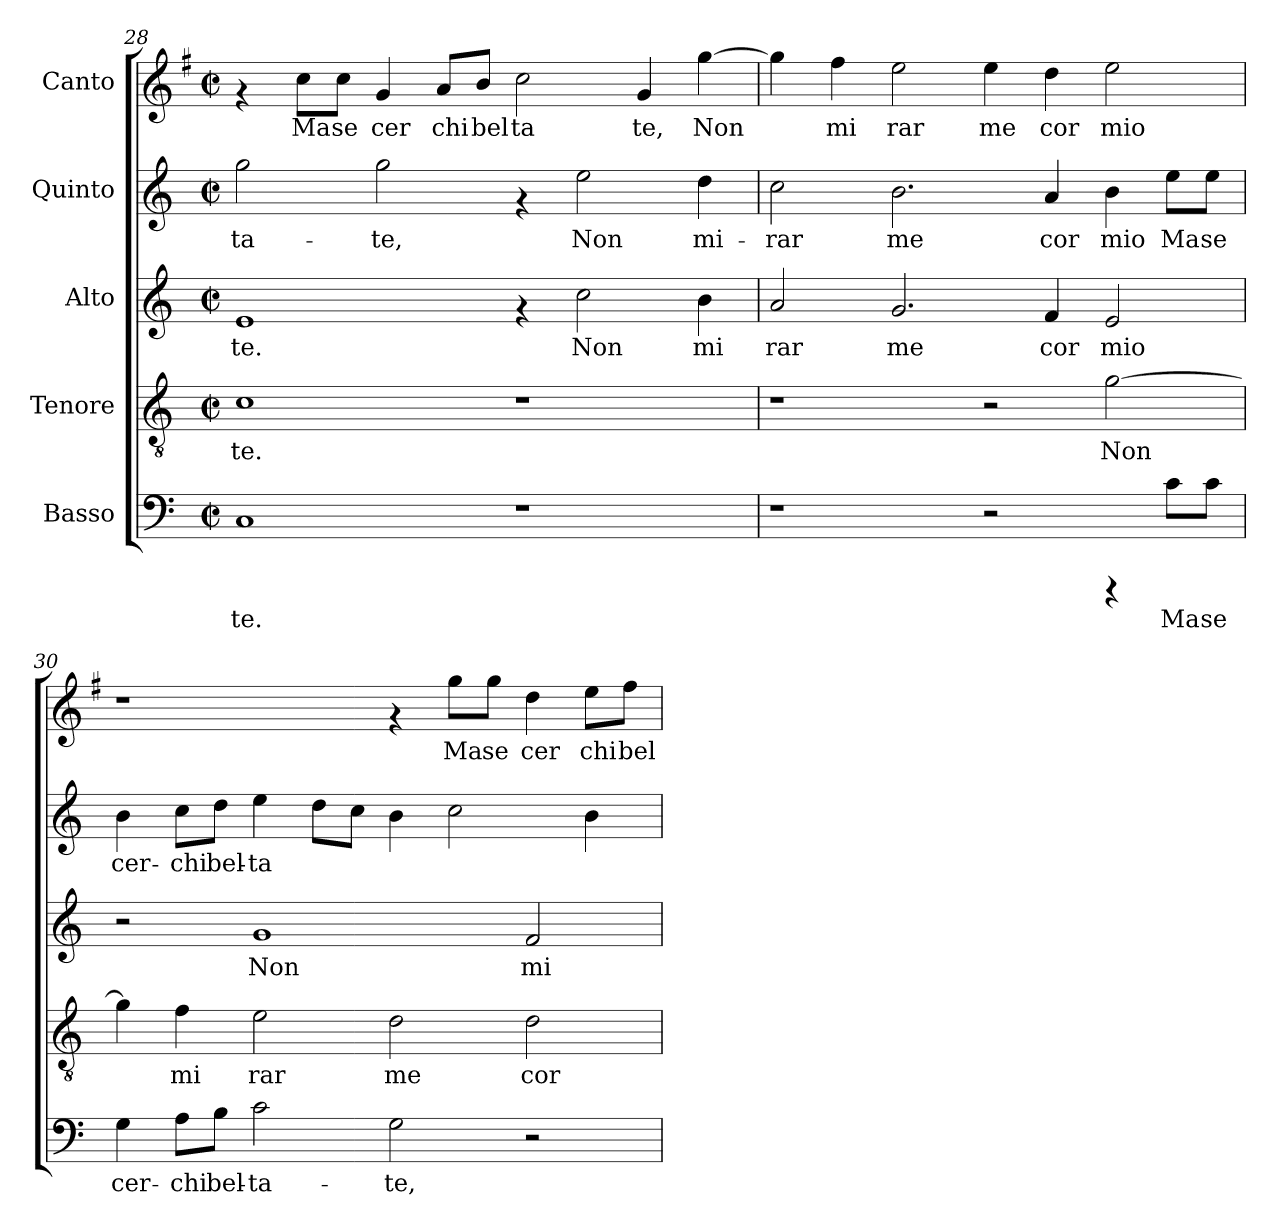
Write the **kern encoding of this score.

**kern	**text	**kern	**text	**kern	**text	**kern	**text	**kern	**text
*part5	*part5	*part4	*part4	*part3	*part3	*part2	*part2	*part1	*part1
*staff5	*staff5	*staff4	*staff4	*staff3	*staff3	*staff2	*staff2	*staff1	*staff1
*I"Basso	*	*I"Tenore	*	*I"Alto	*	*I"Quinto	*	*I"Canto	*
*clefF4	*	*clefGv2	*	*clefG2	*	*clefG2	*	*clefG2	*
*	*	*	*	*	*	*	*	*ITrd-3c-5	*
*k[]	*	*k[]	*	*k[]	*	*k[]	*	*k[]	*
*C:	*	*C:	*	*C:	*	*C:	*	*C:	*
*M2/2	*	*M2/2	*	*M2/2	*	*M2/2	*	*M2/2	*
*met(c|)	*	*met(c|)	*	*met(c|)	*	*met(c|)	*	*met(c|)	*
=28	=28	=28	=28	=28	=28	=28	=28	=28	=28
!	!LO:LY:b:cj	!	!LO:LY:b:cj	!	!LO:LY:b:cj	!	!LO:LY:b:cj	!	!
1C	-te.	1c	te.	1e	te.	2gg\	-ta-	4rf	.
!	!	!	!	!	!	!	!	!	!LO:LY:b:cj
.	.	.	.	.	.	.	.	8ff\L	Ma
!	!	!	!	!	!	!	!	!	!LO:LY:b:cj
.	.	.	.	.	.	.	.	8ff\J	se
!	!	!	!	!	!	!	!LO:LY:b:cj	!	!LO:LY:b:cj
.	.	.	.	.	.	2gg\	-te,	4cc/	cer
!	!	!	!	!	!	!	!	!	!LO:LY:b:cj
.	.	.	.	.	.	.	.	8dd/L	chi
!	!	!	!	!	!	!	!	!	!LO:LY:b:cj
.	.	.	.	.	.	.	.	8ee/J	bel
!	!	!	!	!	!	!	!	!	!LO:LY:b:cj
1r	.	1r	.	4rf	.	4rf	.	2ff\	ta
!	!	!	!	!	!LO:LY:b:cj	!	!LO:LY:b:cj	!	!
.	.	.	.	2cc\	Non	2ee\	Non	.	.
!	!	!	!	!	!	!	!	!	!LO:LY:b:cj
.	.	.	.	.	.	.	.	4cc/	te,
!	!	!	!	!	!LO:LY:b:cj	!	!LO:LY:b:cj	!	!LO:LY:b:cj
.	.	.	.	4b\	mi	4dd\	mi-	[>4ccc\	Non
=29	=29	=29	=29	=29	=29	=29	=29	=29	=29
!	!	!	!	!	!LO:LY:b:cj	!	!LO:LY:b:cj	!	!LO:LY:b:cj
1r	.	1r	.	2a/	rar	2cc\	-rar	4ccc\]	.
!	!	!	!	!	!	!	!	!	!LO:LY:b:cj
.	.	.	.	.	.	.	.	4bb\	mi
!	!	!	!	!	!LO:LY:b:cj	!	!LO:LY:b:cj	!	!LO:LY:b:cj
.	.	.	.	2.g/	me	2.b\	me	2aa\	rar
!	!	!	!	!	!	!	!	!	!LO:LY:b:cj
2r	.	2r	.	.	.	.	.	4aa\	me
!	!	!	!	!	!LO:LY:b:cj	!	!LO:LY:b:cj	!	!LO:LY:b:cj
.	.	.	.	4f/	cor	4a/	cor	4gg\	cor
!	!	!	!LO:LY:b:cj	!	!LO:LY:b:cj	!	!LO:LY:b:cj	!	!LO:LY:b:cj
4rCCC	.	[>2g\	Non	2e/	mio	4b\	mio	2aa\	mio
!	!LO:LY:b:cj	!	!	!	!	!	!LO:LY:b:cj	!	!
8c\L	Ma	.	.	.	.	8ee\L	Ma	.	.
!	!LO:LY:b:cj	!	!	!	!	!	!LO:LY:b:cj	!	!
8c\J	se	.	.	.	.	8ee\J	se	.	.
=30	=30	=30	=30	=30	=30	=30	=30	=30	=30
!	!LO:LY:b:cj	!	!LO:LY:b:cj	!	!	!	!LO:LY:b:cj	!	!
4G\	cer-	4g\]	.	2r	.	4b\	cer-	1r	.
!	!LO:LY:b:cj	!	!LO:LY:b:cj	!	!	!	!LO:LY:b:cj	!	!
8A\L	-chi	4f\	mi	.	.	8cc\L	-chi	.	.
!	!LO:LY:b:cj	!	!	!	!	!	!LO:LY:b:cj	!	!
8B\J	bel-	.	.	.	.	8dd\J	bel-	.	.
!	!LO:LY:b:cj	!	!LO:LY:b:cj	!	!LO:LY:b:cj	!	!LO:LY:b:cj	!	!
2c\	-ta-	2e\	rar	1g	Non	4ee\	-ta-	.	.
!	!	!	!	!	!	!	!LO:LY:b:cj	!	!
.	.	.	.	.	.	8dd\L	--	.	.
!	!	!	!	!	!	!	!LO:LY:b:cj	!	!
.	.	.	.	.	.	8cc\J	--	.	.
!	!LO:LY:b:cj	!	!LO:LY:b:cj	!	!	!	!LO:LY:b:cj	!	!
2G\	-te,	2d\	me	.	.	4b\	--	4rf	.
!	!	!	!	!	!	!	!LO:LY:b:cj	!	!LO:LY:b:cj
.	.	.	.	.	.	2cc\	--	8ccc\L	Ma
!	!	!	!	!	!	!	!	!	!LO:LY:b:cj
.	.	.	.	.	.	.	.	8ccc\J	se
!	!	!	!LO:LY:b:cj	!	!LO:LY:b:cj	!	!	!	!LO:LY:b:cj
2r	.	2d\	cor	2f/	mi	.	.	4gg\	cer
!	!	!	!	!	!	!	!LO:LY:b:cj	!	!LO:LY:b:cj
.	.	.	.	.	.	4b\	--	8aa\L	chi
!	!	!	!	!	!	!	!	!	!LO:LY:b:cj
.	.	.	.	.	.	.	.	8bb\J	bel
=	=	=	=	=	=	=	=	=	=
*-	*-	*-	*-	*-	*-	*-	*-	*-	*-
